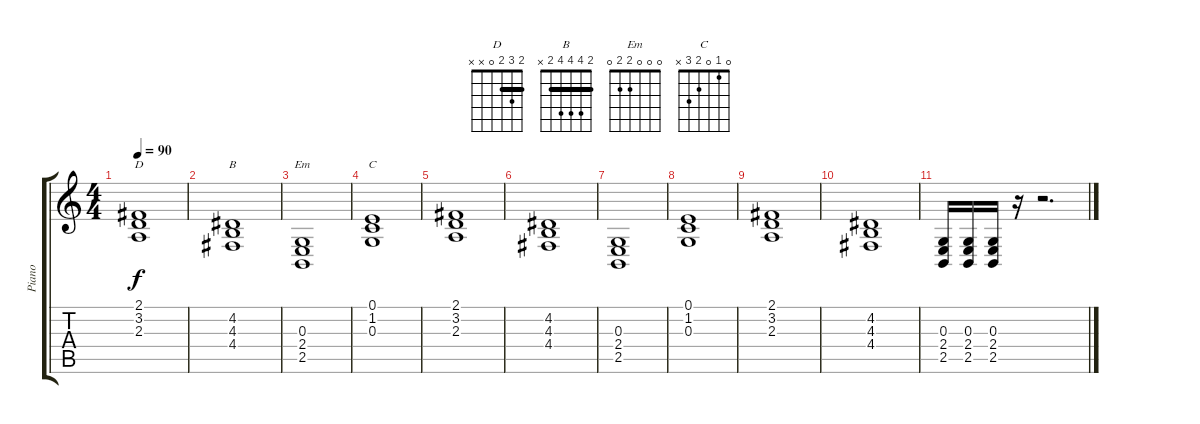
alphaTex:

\track ("Piano" "Piano") {instrument electricgrandpiano}
\staff {score tabs}
\tuning (E4 B3 G3 D3 A2 E2) {hide}
\chord ("D" 2 3 2 0 x x) {barre 2}
\chord ("B" 2 4 4 4 2 x) {barre 2}
\chord ("Em" 0 0 0 2 2 0)
\chord ("C" 0 1 0 2 3 x)
\ts (4 4)
\tempo 90
\clef g2
\ks c
(2.1 3.2 2.3).1{ch "D" dy f} |
(4.2 4.3 4.4).1{ch "B"} |
(0.3 2.4 2.5).1{ch "Em"} |
(0.1 1.2 0.3).1{ch "C"} |
(2.1 3.2 2.3).1 |
(4.2 4.3 4.4).1 |
(0.3 2.4 2.5).1 |
(0.1 1.2 0.3).1 |
(2.1 3.2 2.3).1 |
(4.2 4.3 4.4).1 |
(0.3 2.4 2.5).16 (0.3 2.4 2.5).16 (0.3 2.4 2.5).16 r.16 r.2{d}
